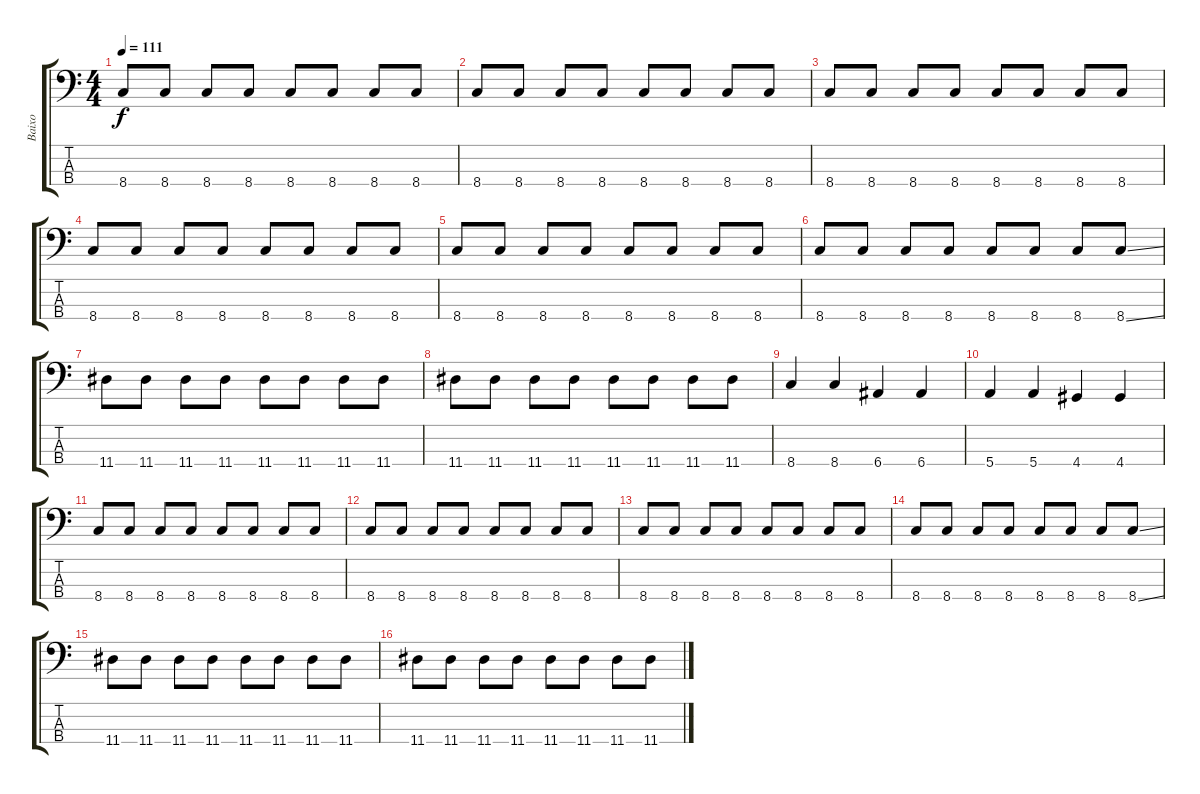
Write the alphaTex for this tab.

\track ("Baixo" "Baixo") {instrument electricbassfinger}
\staff {score tabs}
\tuning (G2 D2 A1 E1) {hide}
\ts (4 4)
\tempo 111
\clef f4
\ks c
8.4.8{dy f instrument electricbassfinger} 8.4.8 8.4.8 8.4.8 8.4.8 8.4.8 8.4.8 8.4.8 |
8.4.8 8.4.8 8.4.8 8.4.8 8.4.8 8.4.8 8.4.8 8.4.8 |
8.4.8 8.4.8 8.4.8 8.4.8 8.4.8 8.4.8 8.4.8 8.4.8 |
8.4.8 8.4.8 8.4.8 8.4.8 8.4.8 8.4.8 8.4.8 8.4.8 |
8.4.8 8.4.8 8.4.8 8.4.8 8.4.8 8.4.8 8.4.8 8.4.8 |
8.4.8 8.4.8 8.4.8 8.4.8 8.4.8 8.4.8 8.4.8 8.4{ss}.8 |
11.4.8 11.4.8 11.4.8 11.4.8 11.4.8 11.4.8 11.4.8 11.4.8 |
11.4.8 11.4.8 11.4.8 11.4.8 11.4.8 11.4.8 11.4.8 11.4.8 |
8.4.4 8.4.4 6.4.4 6.4.4 |
5.4.4 5.4.4 4.4.4 4.4.4 |
8.4.8 8.4.8 8.4.8 8.4.8 8.4.8 8.4.8 8.4.8 8.4.8 |
8.4.8 8.4.8 8.4.8 8.4.8 8.4.8 8.4.8 8.4.8 8.4.8 |
8.4.8 8.4.8 8.4.8 8.4.8 8.4.8 8.4.8 8.4.8 8.4.8 |
8.4.8 8.4.8 8.4.8 8.4.8 8.4.8 8.4.8 8.4.8 8.4{ss}.8 |
11.4.8 11.4.8 11.4.8 11.4.8 11.4.8 11.4.8 11.4.8 11.4.8 |
11.4.8 11.4.8 11.4.8 11.4.8 11.4.8 11.4.8 11.4.8 11.4.8
